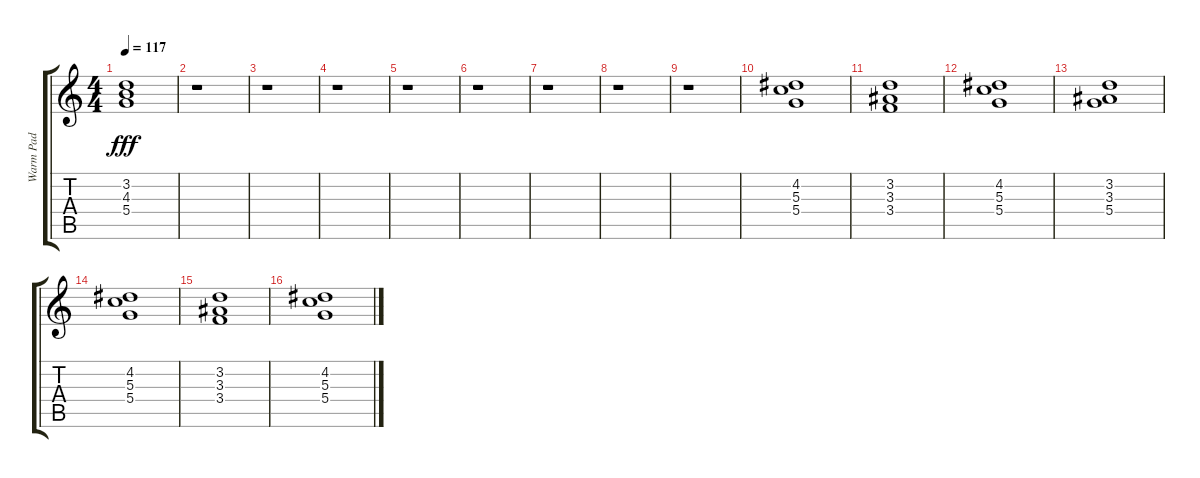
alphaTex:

\track ("Warm Pad" "Warm Pad") {instrument electricguitarmuted}
\staff {score tabs}
\tuning (E4 B3 G3 D3 A2 E2) {hide}
\ts (4 4)
\tempo 117
\clef g2
\ks c
(3.2 4.3 5.4).1{dy fff} |
r.1 |
r.1 |
r.1 |
r.1 |
r.1 |
r.1 |
r.1 |
r.1 |
(4.2 5.3 5.4).1 |
(3.2 3.3 3.4).1 |
(4.2 5.3 5.4).1 |
(3.2 3.3 5.4).1 |
(4.2 5.3 5.4).1 |
(3.2 3.3 3.4).1 |
(4.2 5.3 5.4).1
